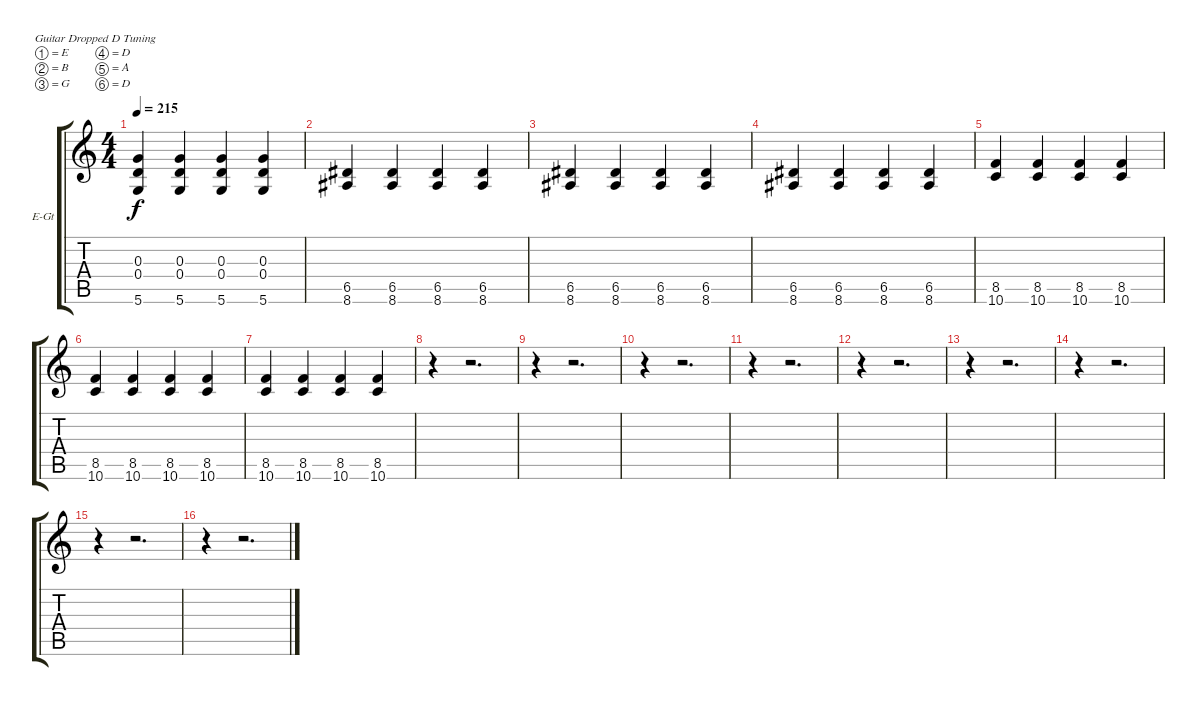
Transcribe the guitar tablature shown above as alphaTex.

\bracketExtendMode groupsimilarinstruments
\firstSystemTrackNameOrientation horizontal
\otherSystemsTrackNameOrientation horizontal
\track ("Distortion-guitar (Paul)" "E-Gt") {instrument distortionguitar}
\staff {score tabs}
\tuning (E4 B3 G3 D3 A2 D2)
\ts (4 4)
\tempo 215
\clef g2
\ks c
(0.3 0.4 5.6).4{dy f} (0.3 0.4 5.6).4 (0.3 0.4 5.6).4 (0.3 0.4 5.6).4 |
(6.5 8.6).4 (6.5 8.6).4 (6.5 8.6).4 (6.5 8.6).4 |
(6.5 8.6).4 (6.5 8.6).4 (6.5 8.6).4 (6.5 8.6).4 |
(6.5 8.6).4 (6.5 8.6).4 (6.5 8.6).4 (6.5 8.6).4 |
(8.5 10.6).4 (8.5 10.6).4 (8.5 10.6).4 (8.5 10.6).4 |
(8.5 10.6).4 (8.5 10.6).4 (8.5 10.6).4 (8.5 10.6).4 |
(8.5 10.6).4 (8.5 10.6).4 (8.5 10.6).4 (8.5 10.6).4 |
r.4 r.2{d} |
r.4 r.2{d} |
r.4 r.2{d} |
r.4 r.2{d} |
r.4 r.2{d} |
r.4 r.2{d} |
r.4 r.2{d} |
r.4 r.2{d} |
r.4 r.2{d}
